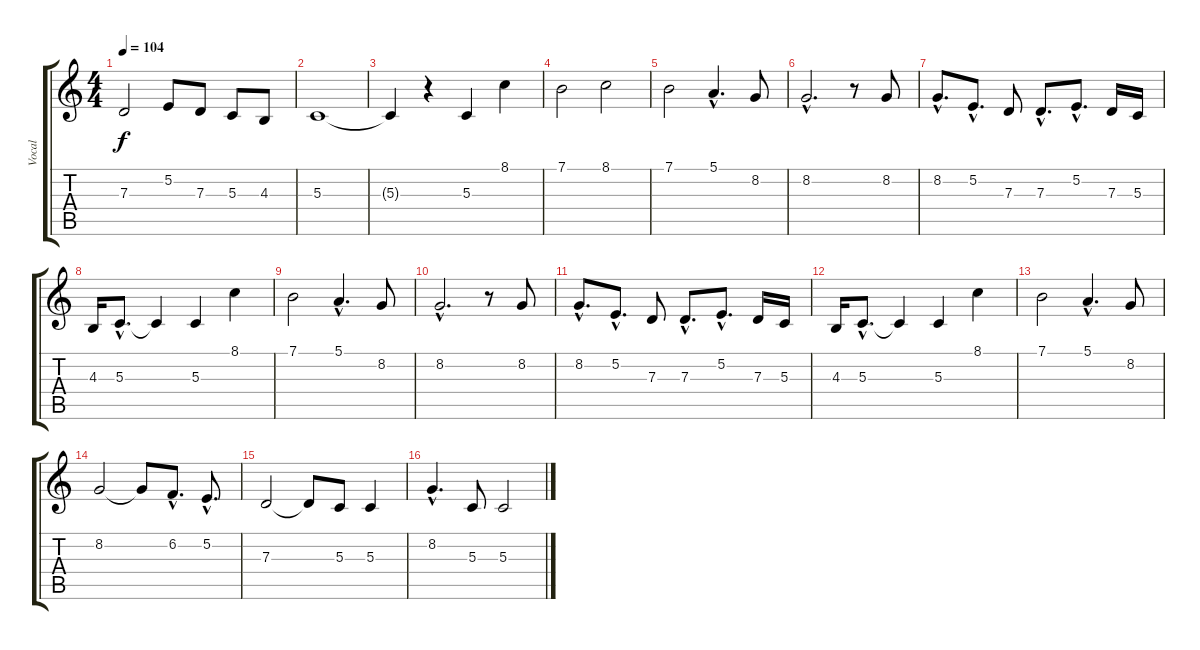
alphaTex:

\track ("Vocal" "Vocal") {instrument viola}
\staff {score tabs}
\tuning (E4 B3 G3 D3 A2 E2) {hide}
\ts (4 4)
\tempo 104
\clef g2
\ks c
7.3.2{dy f} 5.2.8 7.3.8 5.3.8 4.3.8 |
5.3.1 |
5.3{t}.4 r.4 5.3.4 8.1.4 |
7.1.2 8.1.2 |
7.1.2 5.1{hac}.4{d} 8.2.8 |
8.2{hac}.2{d} r.8 8.2.8 |
8.2{hac}.8{d} 5.2{hac}.8{d} 7.3.8 7.3{hac}.8{d} 5.2{hac}.8{d} 7.3.16 5.3.16 |
4.3.16 5.3{hac}.8{d} 5.3{t}.4 5.3.4 8.1.4 |
7.1.2 5.1{hac}.4{d} 8.2.8 |
8.2{hac}.2{d} r.8 8.2.8 |
8.2{hac}.8{d} 5.2{hac}.8{d} 7.3.8 7.3{hac}.8{d} 5.2{hac}.8{d} 7.3.16 5.3.16 |
4.3.16 5.3{hac}.8{d} 5.3{t}.4 5.3.4 8.1.4 |
7.1.2 5.1{hac}.4{d} 8.2.8 |
8.2.2 8.2{t}.8 6.2{hac}.8{d} 5.2{hac}.8{d} |
7.3.2 7.3{t}.8 5.3.8 5.3.4 |
8.2{hac}.4{d} 5.3.8 5.3.2
